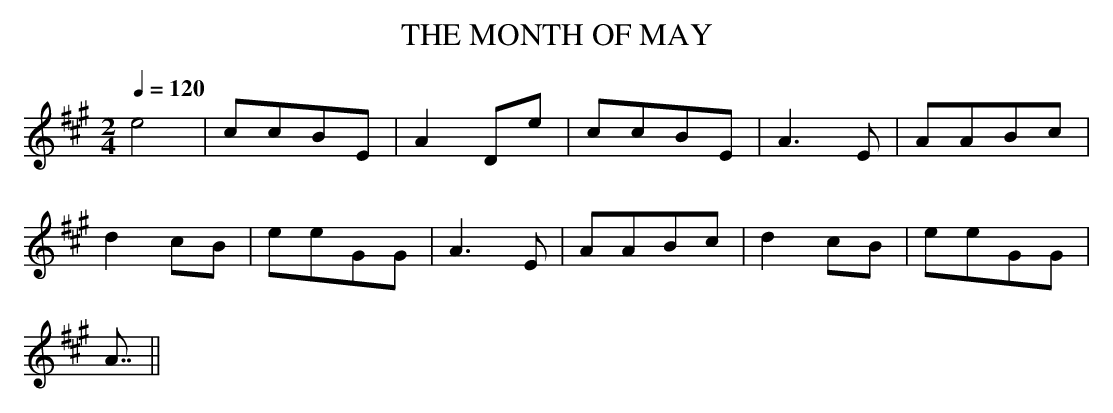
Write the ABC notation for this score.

X:1
T:THE MONTH OF MAY
M:2/4
Q:1/4=120
K:A
e8|c2c2B2E2|A4D2e2|c2c2B2E2|A6E2|A2A2B2c2|
d4c2B2|e2e2G2G2|A6E2|A2A2B2c2|d4c2B2|e2e2G2G2|
A7/2||
